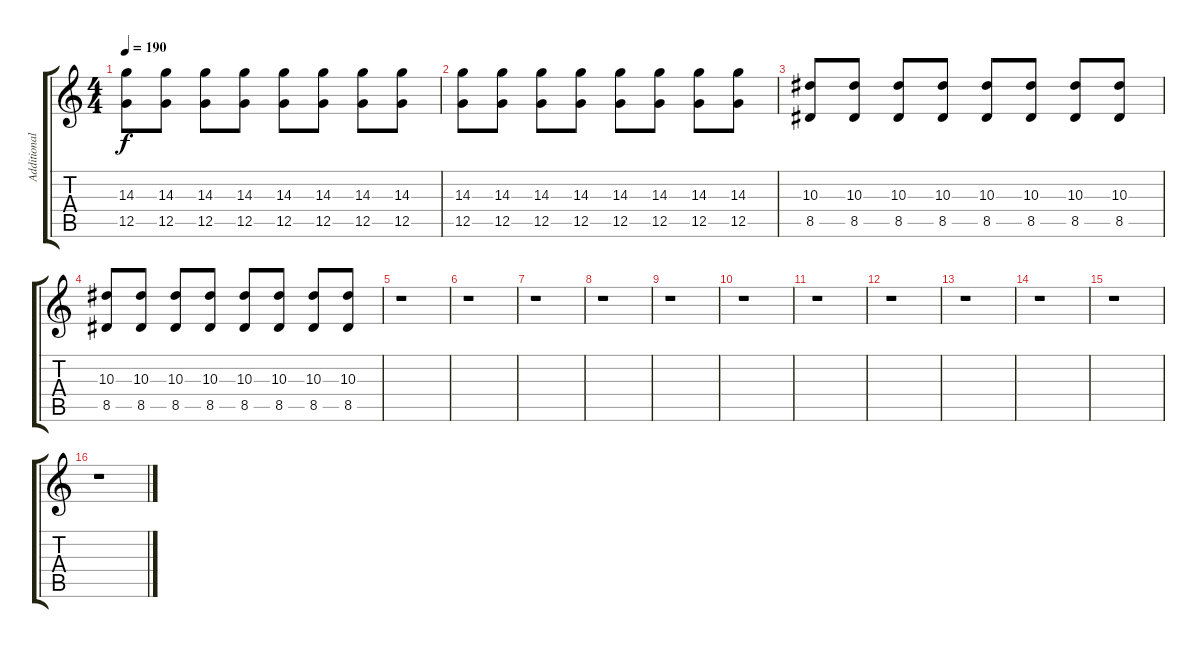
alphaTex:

\track ("Additional Guitar" "Additional") {instrument distortionguitar}
\staff {score tabs}
\tuning (D4 A3 F3 C3 G2 C2) {hide}
\ts (4 4)
\tempo 190
\clef g2
\ks c
(14.3 12.5).8{dy f} (14.3 12.5).8 (14.3 12.5).8 (14.3 12.5).8 (14.3 12.5).8 (14.3 12.5).8 (14.3 12.5).8 (14.3 12.5).8 |
(14.3 12.5).8 (14.3 12.5).8 (14.3 12.5).8 (14.3 12.5).8 (14.3 12.5).8 (14.3 12.5).8 (14.3 12.5).8 (14.3 12.5).8 |
(10.3 8.5).8 (10.3 8.5).8 (10.3 8.5).8 (10.3 8.5).8 (10.3 8.5).8 (10.3 8.5).8 (10.3 8.5).8 (10.3 8.5).8 |
(10.3 8.5).8 (10.3 8.5).8 (10.3 8.5).8 (10.3 8.5).8 (10.3 8.5).8 (10.3 8.5).8 (10.3 8.5).8 (10.3 8.5).8 |
r.1 |
r.1 |
r.1 |
r.1 |
r.1 |
r.1 |
r.1 |
r.1 |
r.1 |
r.1 |
r.1 |
r.1
